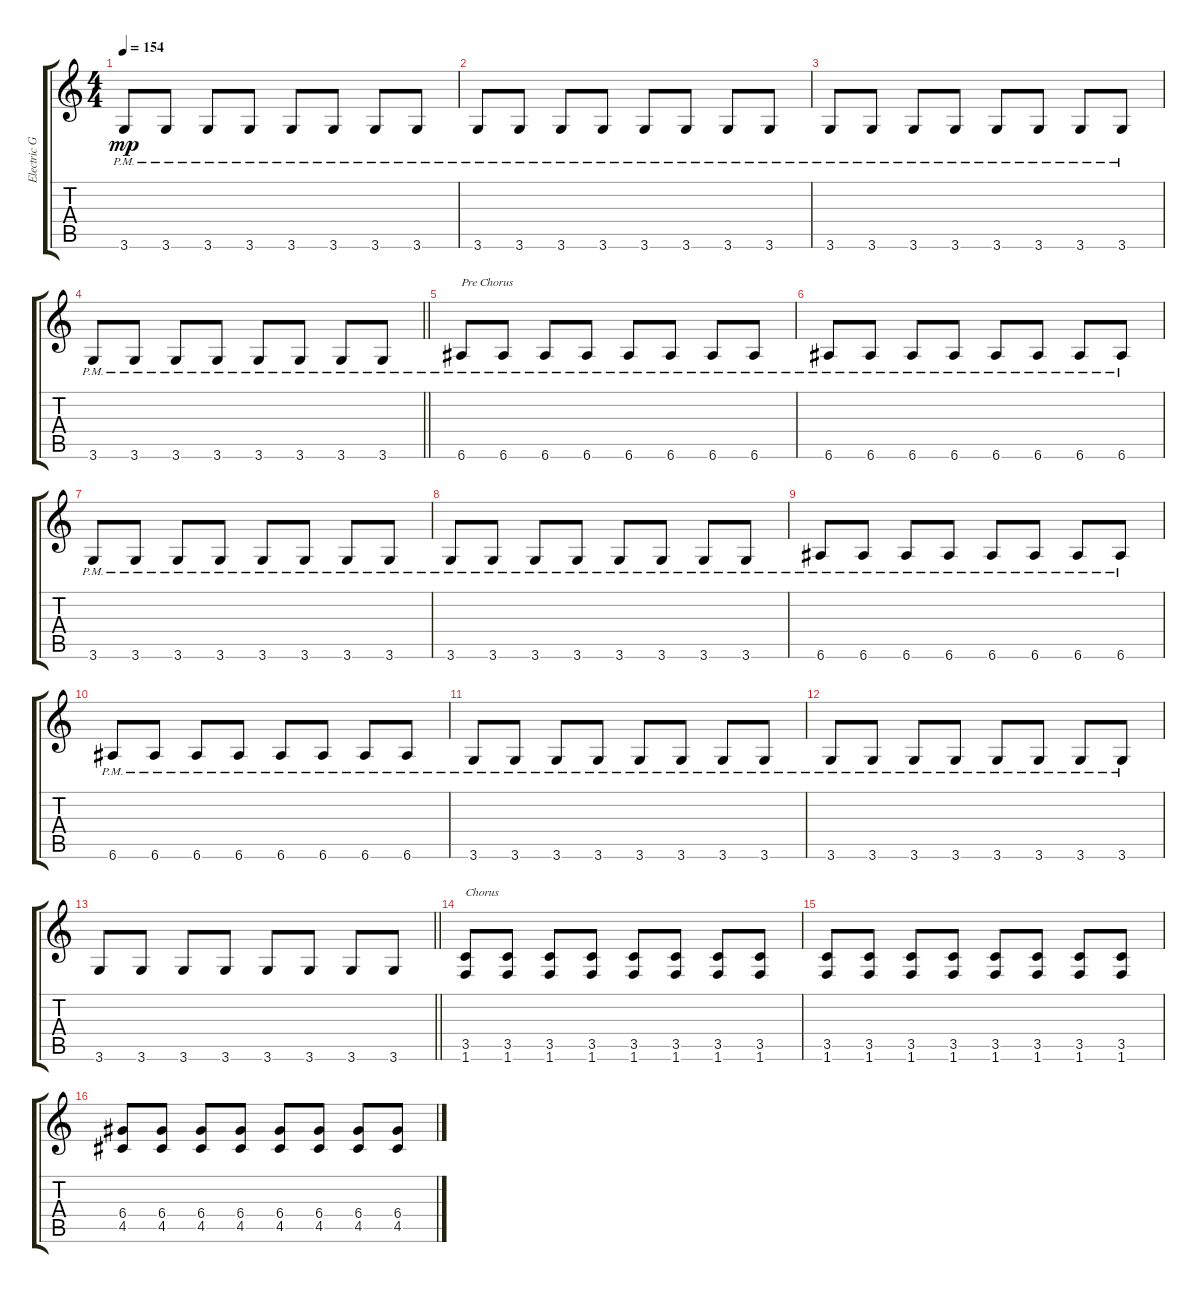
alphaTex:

\track ("Electric Guitar 1" "Electric G") {instrument distortionguitar}
\staff {score tabs}
\tuning (E4 B3 G3 D3 A2 E2) {hide}
\ts (4 4)
\tempo 154
\clef g2
\ks c
3.6{pm}.8{dy mp} 3.6{pm}.8 3.6{pm}.8 3.6{pm}.8 3.6{pm}.8 3.6{pm}.8 3.6{pm}.8 3.6{pm}.8 |
3.6{pm}.8 3.6{pm}.8 3.6{pm}.8 3.6{pm}.8 3.6{pm}.8 3.6{pm}.8 3.6{pm}.8 3.6{pm}.8 |
3.6{pm}.8 3.6{pm}.8 3.6{pm}.8 3.6{pm}.8 3.6{pm}.8 3.6{pm}.8 3.6{pm}.8 3.6{pm}.8 |
\barLineRight lightlight
3.6{pm}.8 3.6{pm}.8 3.6{pm}.8 3.6{pm}.8 3.6{pm}.8 3.6{pm}.8 3.6{pm}.8 3.6{pm}.8 |
6.6{pm}.8{txt "Pre Chorus"} 6.6{pm}.8 6.6{pm}.8 6.6{pm}.8 6.6{pm}.8 6.6{pm}.8 6.6{pm}.8 6.6{pm}.8 |
6.6{pm}.8 6.6{pm}.8 6.6{pm}.8 6.6{pm}.8 6.6{pm}.8 6.6{pm}.8 6.6{pm}.8 6.6{pm}.8 |
3.6{pm}.8 3.6{pm}.8 3.6{pm}.8 3.6{pm}.8 3.6{pm}.8 3.6{pm}.8 3.6{pm}.8 3.6{pm}.8 |
3.6{pm}.8 3.6{pm}.8 3.6{pm}.8 3.6{pm}.8 3.6{pm}.8 3.6{pm}.8 3.6{pm}.8 3.6{pm}.8 |
6.6{pm}.8 6.6{pm}.8 6.6{pm}.8 6.6{pm}.8 6.6{pm}.8 6.6{pm}.8 6.6{pm}.8 6.6{pm}.8 |
6.6{pm}.8 6.6{pm}.8 6.6{pm}.8 6.6{pm}.8 6.6{pm}.8 6.6{pm}.8 6.6{pm}.8 6.6{pm}.8 |
3.6{pm}.8 3.6{pm}.8 3.6{pm}.8 3.6{pm}.8 3.6{pm}.8 3.6{pm}.8 3.6{pm}.8 3.6{pm}.8 |
3.6{pm}.8 3.6{pm}.8 3.6{pm}.8 3.6{pm}.8 3.6{pm}.8 3.6{pm}.8 3.6{pm}.8 3.6{pm}.8 |
\barLineRight lightlight
3.6.8 3.6.8 3.6.8 3.6.8 3.6.8 3.6.8 3.6.8 3.6.8 |
(3.5 1.6).8{txt "Chorus"} (3.5 1.6).8 (3.5 1.6).8 (3.5 1.6).8 (3.5 1.6).8 (3.5 1.6).8 (3.5 1.6).8 (3.5 1.6).8 |
(3.5 1.6).8 (3.5 1.6).8 (3.5 1.6).8 (3.5 1.6).8 (3.5 1.6).8 (3.5 1.6).8 (3.5 1.6).8 (3.5 1.6).8 |
(6.4 4.5).8 (6.4 4.5).8 (6.4 4.5).8 (6.4 4.5).8 (6.4 4.5).8 (6.4 4.5).8 (6.4 4.5).8 (6.4 4.5).8
